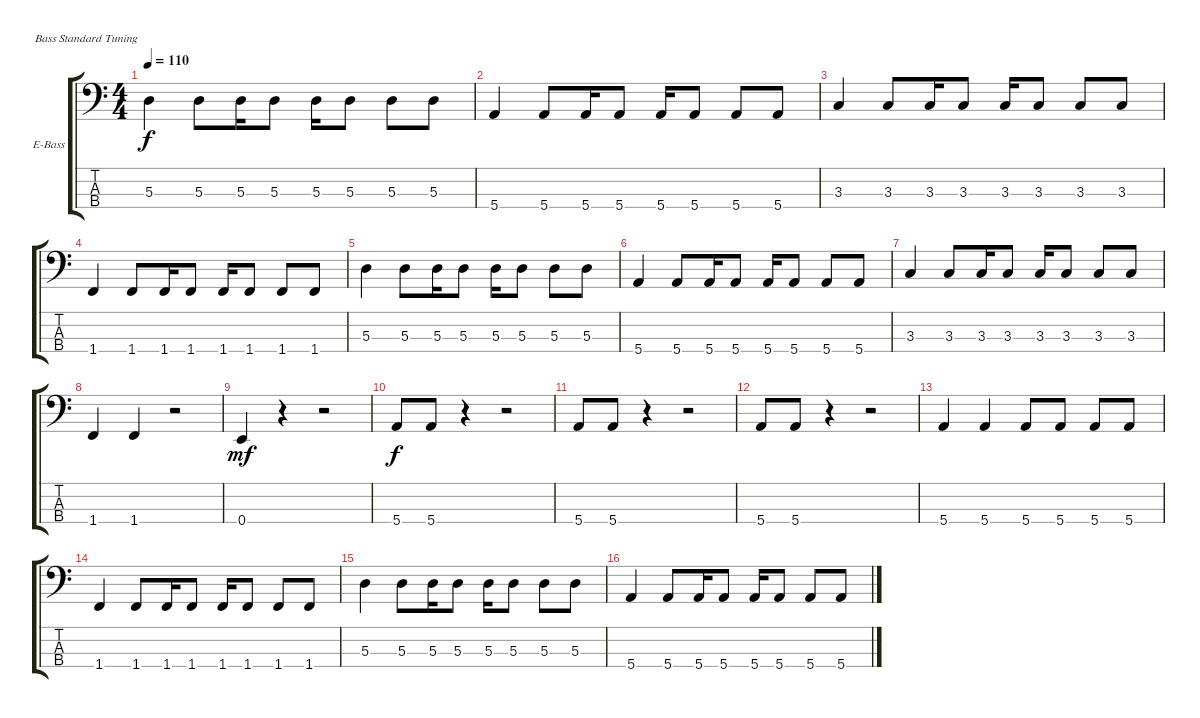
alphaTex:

\bracketExtendMode groupsimilarinstruments
\firstSystemTrackNameOrientation horizontal
\otherSystemsTrackNameOrientation horizontal
\track (" Bass" "E-Bass") {instrument electricbassfinger}
\staff {score tabs}
\tuning (G2 D2 A1 E1)
\ts (4 4)
\tempo 110
\clef f4
\scale
0.333333
\ks c
5.3.4{dy f} 5.3.8 5.3.16 5.3.8 5.3.16 5.3.8 5.3.8 5.3.8 |
\scale
0.333333 5.4.4 5.4.8 5.4.16 5.4.8 5.4.16 5.4.8 5.4.8 5.4.8 |
\scale
0.333333 3.3.4 3.3.8 3.3.16 3.3.8 3.3.16 3.3.8 3.3.8 3.3.8 |
\scale
0.333333 1.4.4 1.4.8 1.4.16 1.4.8 1.4.16 1.4.8 1.4.8 1.4.8 |
5.3.4 5.3.8 5.3.16 5.3.8 5.3.16 5.3.8 5.3.8 5.3.8 |
5.4.4 5.4.8 5.4.16 5.4.8 5.4.16 5.4.8 5.4.8 5.4.8 |
3.3.4 3.3.8 3.3.16 3.3.8 3.3.16 3.3.8 3.3.8 3.3.8 |
\scale
0.333333 1.4.4 1.4.4 r.2 |
0.4.4{dy mf} r.4 r.2 |
\scale
0.333333 5.4.8{dy f} 5.4.8 r.4 r.2 |
\scale
0.333333 5.4.8 5.4.8 r.4 r.2 |
\scale
0.333333 5.4.8 5.4.8 r.4 r.2 |
\scale
0.333333 5.4.4 5.4.4 5.4.8 5.4.8 5.4.8 5.4.8 |
\scale
0.333333 1.4.4 1.4.8 1.4.16 1.4.8 1.4.16 1.4.8 1.4.8 1.4.8 |
\scale
0.333333 5.3.4 5.3.8 5.3.16 5.3.8 5.3.16 5.3.8 5.3.8 5.3.8 |
\scale
0.333333 5.4.4 5.4.8 5.4.16 5.4.8 5.4.16 5.4.8 5.4.8 5.4.8
